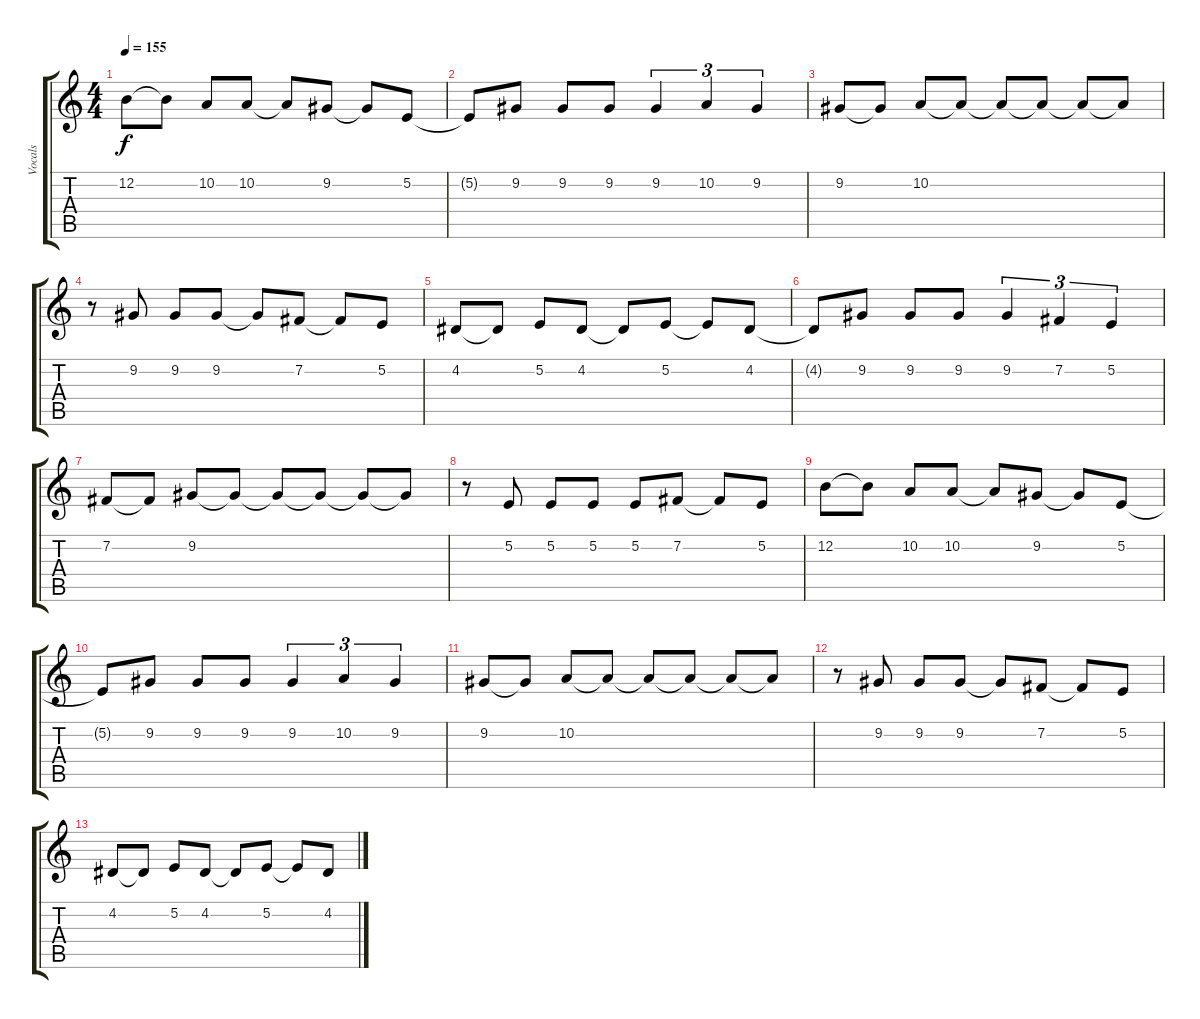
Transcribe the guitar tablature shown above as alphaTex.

\track ("Vocals" "Vocals") {instrument violin}
\staff {score tabs}
\tuning (E4 B3 G3 D3 A2 E2) {hide}
\ts (4 4)
\tempo 155
\clef g2
\ks c
12.2.8{dy f} 12.2{t}.8 10.2.8 10.2.8 10.2{t}.8 9.2.8 9.2{t}.8 5.2.8 |
5.2{t}.8 9.2.8 9.2.8 9.2.8 9.2.4{tu (3 2)} 10.2.4{tu (3 2)} 9.2.4{tu (3 2)} |
9.2.8 9.2{t}.8 10.2.8 10.2{t}.8 10.2{t}.8 10.2{t}.8 10.2{t}.8 10.2{t}.8 |
r.8 9.2.8 9.2.8 9.2.8 9.2{t}.8 7.2.8 7.2{t}.8 5.2.8 |
4.2.8 4.2{t}.8 5.2.8 4.2.8 4.2{t}.8 5.2.8 5.2{t}.8 4.2.8 |
4.2{t}.8 9.2.8 9.2.8 9.2.8 9.2.4{tu (3 2)} 7.2.4{tu (3 2)} 5.2.4{tu (3 2)} |
7.2.8{volume 15} 7.2{t}.8 9.2.8 9.2{t}.8 9.2{t}.8 9.2{t}.8 9.2{t}.8 9.2{t}.8 |
r.8 5.2.8 5.2.8 5.2.8 5.2.8 7.2.8 7.2{t}.8 5.2.8 |
12.2.8 12.2{t}.8 10.2.8 10.2.8 10.2{t}.8 9.2.8 9.2{t}.8 5.2.8 |
5.2{t}.8 9.2.8 9.2.8 9.2.8 9.2.4{tu (3 2)} 10.2.4{tu (3 2)} 9.2.4{tu (3 2)} |
9.2.8 9.2{t}.8 10.2.8 10.2{t}.8 10.2{t}.8 10.2{t}.8 10.2{t}.8 10.2{t}.8 |
r.8 9.2.8 9.2.8 9.2.8 9.2{t}.8 7.2.8 7.2{t}.8 5.2.8 |
4.2.8 4.2{t}.8 5.2.8 4.2.8 4.2{t}.8 5.2.8 5.2{t}.8 4.2.8
